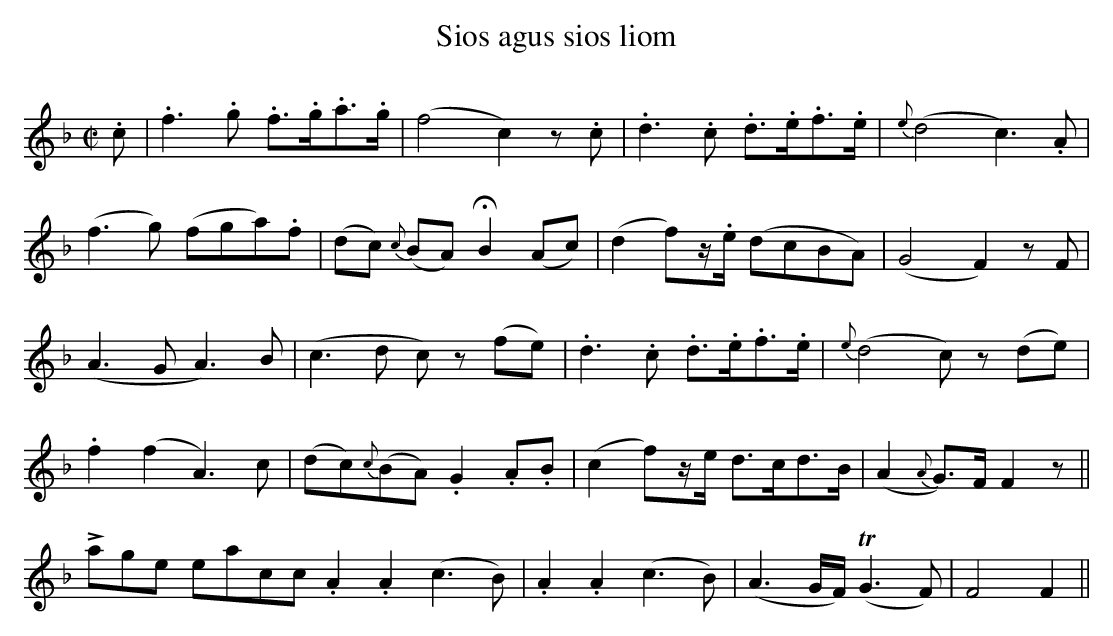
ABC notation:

X:1
T:Sios agus sios liom
M:C|
L:1/8
Q:”Moderato con energio”
K:F
.c|.f3.g .f>.g.a>.g|(f4 c2) z.c|.d3 .c .d>.e.f>.e|{e}(d4 c3) .A|
(f3g) (fga).f|(dc) {c}(BA) !fermata!B2 (Ac)|(d2 f)z/.e/ (dcBA)|(G4 F2) zF|
(A3G A3) B|(c3d c)z (fe)|.d3.c .d>.e.f>.e|{e}(d4 c) z(de)|
.f2 (f2A3)-c|(dc){c}(BA) .G2 .A.B|(c2 f)z/e/ d>cd>B|(A2 {A}G>)F F2z||
“Larghetto melancolico”.A2.A2 (c3B)|.A2.A2 (c3B)|(A3 G/F/) T(G3F)|F4 F2||
